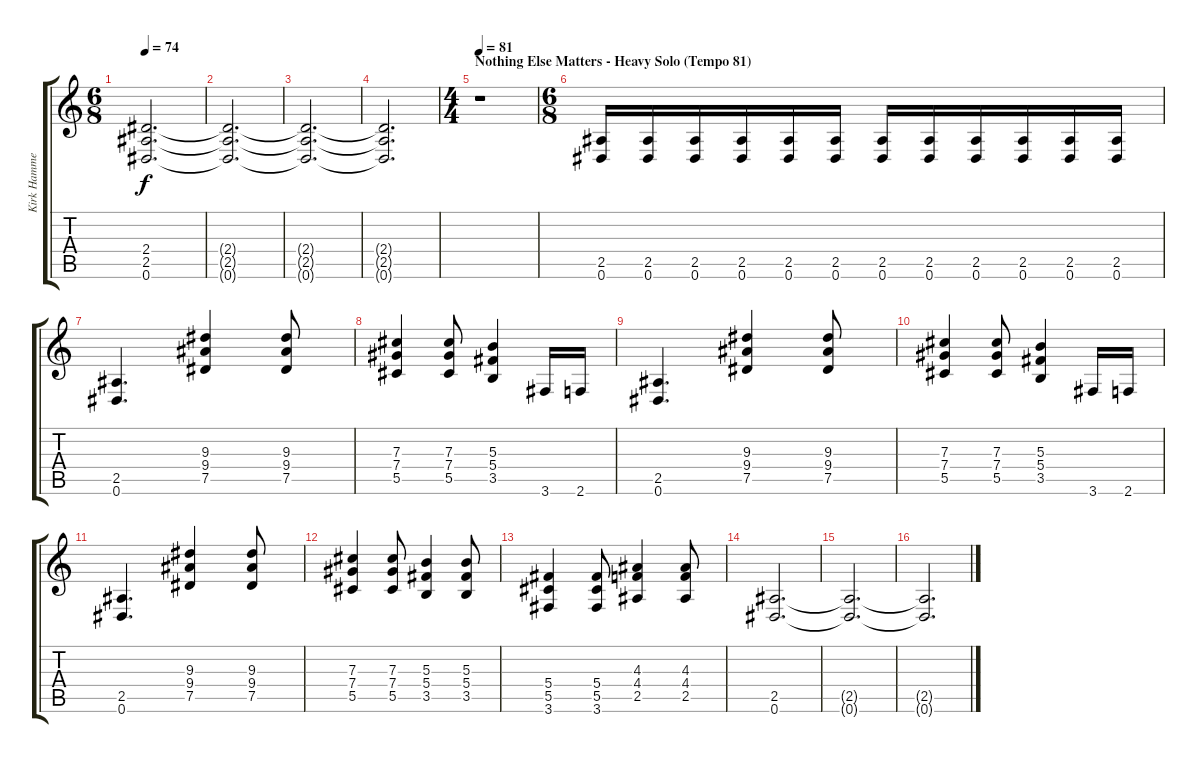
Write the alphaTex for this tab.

\track ("Kirk Hammett (Distortion Guitar)" "Kirk Hamme") {instrument overdrivenguitar}
\staff {score tabs}
\tuning (Eb4 Bb3 Gb3 Db3 Ab2 Eb2) {hide}
\ts (6 8)
\tempo 74
\clef g2
\ks c
(2.4 2.5 0.6).2{d dy f} |
(2.4{t} 2.5{t} 0.6{t}).2{d} |
(2.4{t} 2.5{t} 0.6{t}).2{d} |
(2.4{t} 2.5{t} 0.6{t}).2{d} |
\ts (4 4)
\section ("" "Nothing Else Matters - Heavy Solo (Tempo 81)")
\tempo 81
r.1 |
\ts (6 8)
(2.5 0.6).16 (2.5 0.6).16 (2.5 0.6).16 (2.5 0.6).16 (2.5 0.6).16 (2.5 0.6).16 (2.5 0.6).16 (2.5 0.6).16 (2.5 0.6).16 (2.5 0.6).16 (2.5 0.6).16 (2.5 0.6).16 |
(2.5 0.6).4{d} (9.3 9.4 7.5).4 (9.3 9.4 7.5).8 |
(7.3 7.4 5.5).4 (7.3 7.4 5.5).8 (5.3 5.4 3.5).4 3.6.16 2.6.16 |
(2.5 0.6).4{d} (9.3 9.4 7.5).4 (9.3 9.4 7.5).8 |
(7.3 7.4 5.5).4 (7.3 7.4 5.5).8 (5.3 5.4 3.5).4 3.6.16 2.6.16 |
(2.5 0.6).4{d} (9.3 9.4 7.5).4 (9.3 9.4 7.5).8 |
(7.3 7.4 5.5).4 (7.3 7.4 5.5).8 (5.3 5.4 3.5).4 (5.3 5.4 3.5).8 |
(5.4 5.5 3.6).4 (5.4 5.5 3.6).8 (4.3 4.4 2.5).4 (4.3 4.4 2.5).8 |
(2.5 0.6).2{d} |
(2.5{t} 0.6{t}).2{d} |
(2.5{t} 0.6{t}).2{d}
